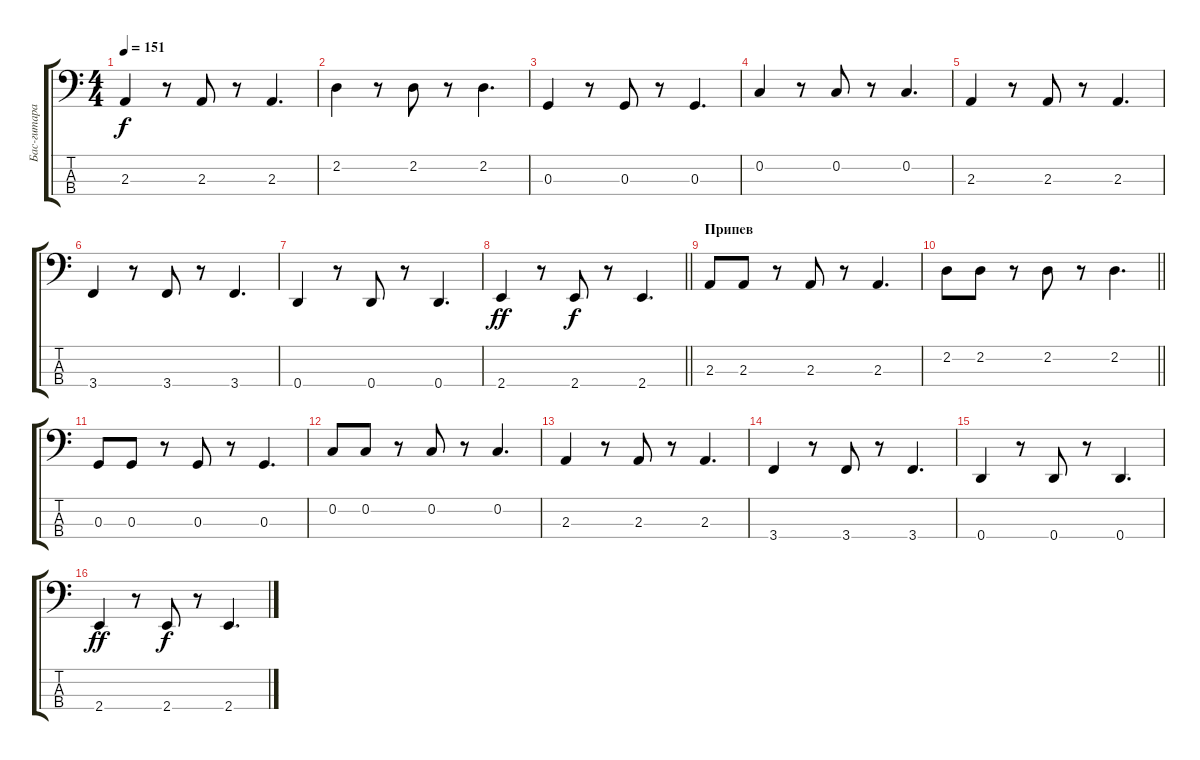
\track ("Бас-гитара" "Бас-гитара") {instrument electricbassfinger}
\staff {score tabs}
\tuning (F2 C2 G1 D1) {hide}
\ts (4 4)
\tempo 151
\clef f4
\ks c
2.3.4{dy f} r.8 2.3.8 r.8 2.3.4{d} |
2.2.4 r.8 2.2.8 r.8 2.2.4{d} |
0.3.4 r.8 0.3.8 r.8 0.3.4{d} |
0.2.4 r.8 0.2.8 r.8 0.2.4{d} |
2.3.4 r.8 2.3.8 r.8 2.3.4{d} |
3.4.4 r.8 3.4.8 r.8 3.4.4{d} |
0.4.4 r.8 0.4.8 r.8 0.4.4{d} |
\barLineRight lightlight
2.4.4{dy ff} r.8 2.4.8{dy f} r.8 2.4.4{d} |
\section ("" "Припев")
2.3.8 2.3.8 r.8 2.3.8 r.8 2.3.4{d} |
\barLineRight lightlight
2.2.8 2.2.8 r.8 2.2.8 r.8 2.2.4{d} |
0.3.8 0.3.8 r.8 0.3.8 r.8 0.3.4{d} |
0.2.8 0.2.8 r.8 0.2.8 r.8 0.2.4{d} |
2.3.4 r.8 2.3.8 r.8 2.3.4{d} |
3.4.4 r.8 3.4.8 r.8 3.4.4{d} |
0.4.4 r.8 0.4.8 r.8 0.4.4{d} |
2.4.4{dy ff} r.8 2.4.8{dy f} r.8 2.4.4{d}
